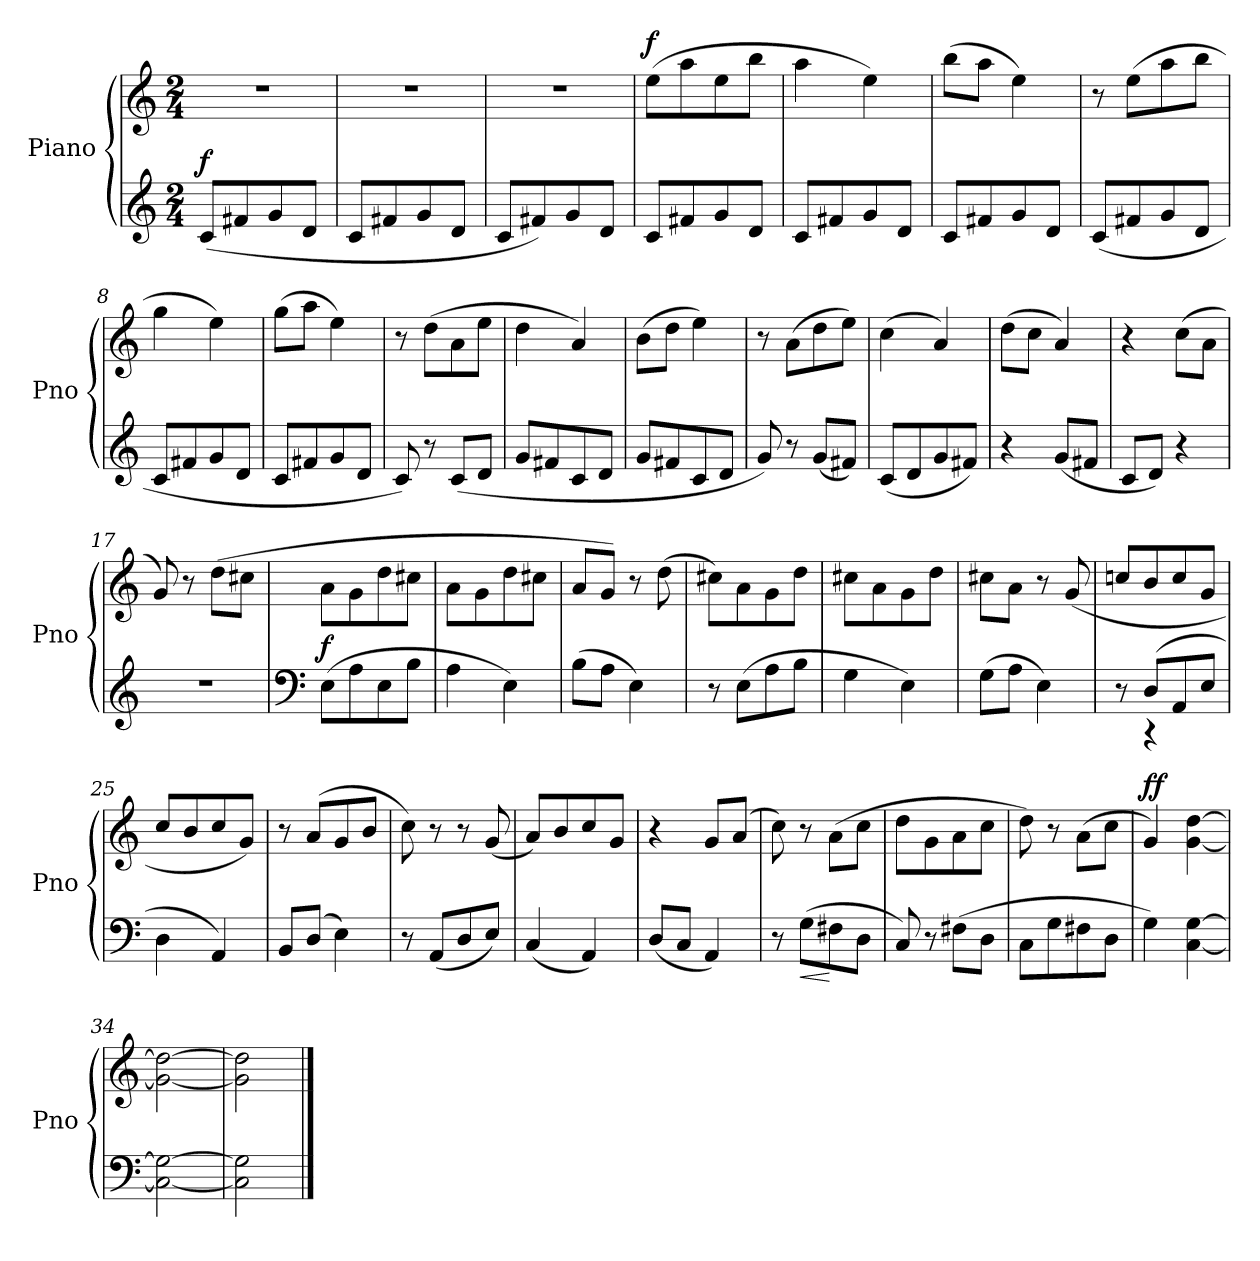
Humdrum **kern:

**kern	**dynam	**kern	**dynam
*part2	*part2	*part1	*part1
*staff2	*staff2	*staff1	*staff1
*I"Piano	*	*I"Piano	*
*I'Pno	*	*I'Pno	*
*clefG2	*	*clefG2	*
*k[]	*	*k[]	*
*M2/4	*	*M2/4	*
*MM84	*	*MM84	*
=1	=1	=1	=1
!	!LO:DY:a	!	!
(8c/L	f	2r	.
8f#X/	.	.	.
8g/	.	.	.
8d/J	.	.	.
=2	=2	=2	=2
8c/L	.	2r	.
8f#X/	.	.	.
8g/	.	.	.
8d/J	.	.	.
=3	=3	=3	=3
8c/L	.	2r	.
8f#X/)	.	.	.
8g/	.	.	.
8d/J	.	.	.
=4	=4	=4	=4
!	!	!	!LO:DY:a
8c/L	.	(8ee\L	f
8f#X/	.	8aa\	.
8g/	.	8ee\	.
8d/J	.	8bb\J	.
=5	=5	=5	=5
8c/L	.	4aa\	.
8f#X/	.	.	.
8g/	.	4ee\)	.
8d/J	.	.	.
=6	=6	=6	=6
8c/L	.	(8bb\L	.
8f#X/	.	8aa\J	.
8g/	.	4ee\)	.
8d/J	.	.	.
!!LO:LB:g=z
=7	=7	=7	=7
(8c/L	.	8r	.
8f#X/	.	(8ee\L	.
8g/	.	8aa\	.
8d/J	.	8bb\J	.
=8	=8	=8	=8
8c/L	.	4gg\	.
8f#X/	.	.	.
8g/	.	4ee\)	.
8d/J	.	.	.
=9	=9	=9	=9
8c/L	.	(8gg\L	.
8f#X/	.	8aa\J	.
8g/	.	4ee\)	.
8d/J	.	.	.
=10	=10	=10	=10
8c/)	.	8r	.
8r	.	(8dd\L	.
(8c/L	.	8a\	.
8d/J	.	8ee\J	.
=11	=11	=11	=11
8g/L	.	4dd\	.
8f#X/	.	.	.
8c/	.	4a/)	.
8d/J	.	.	.
=12	=12	=12	=12
8g/L	.	(8b\L	.
8f#X/	.	8dd\J	.
8c/	.	4ee\)	.
8d/J	.	.	.
=13	=13	=13	=13
8g/)	.	8r	.
8r	.	(8a\L	.
(8g/L	.	8dd\	.
8f#X/J)	.	8ee\J)	.
!!LO:LB:g=z
=14	=14	=14	=14
(8c/L	.	(4cc\	.
8d/	.	.	.
8g/	.	4a/)	.
8f#X/J)	.	.	.
=15	=15	=15	=15
4r	.	(8dd\L	.
.	.	8cc\J	.
(8g/L	.	4a/)	.
8f#X/J	.	.	.
=16	=16	=16	=16
8c/L	.	4r	.
8d/J)	.	.	.
4r	.	(8cc\L	.
.	.	8a\J	.
=17	=17	=17	=17
2r	.	8g/)	.
.	.	8r	.
.	.	(8dd\L	.
.	.	8cc#X\J	.
=18	=18	=18	=18
*clefF4	*	*	*
!	!LO:DY:a	!	!
(8E\L	f	8a\L	.
8A\	.	8g\	.
8E\	.	8dd\	.
8B\J	.	8cc#X\J	.
=19	=19	=19	=19
4A\	.	8a\L	.
.	.	8g\	.
4E\)	.	8dd\	.
.	.	8cc#X\J	.
=20	=20	=20	=20
(8B\L	.	8a/L	.
8A\J	.	8g/J)	.
4E\)	.	8r	.
.	.	(8dd\	.
!!LO:LB:g=z
=21	=21	=21	=21
8r	.	8cc#X\L)	.
(8E\L	.	8a\	.
8A\	.	8g\	.
8B\J	.	8dd\J	.
=22	=22	=22	=22
4G\	.	8cc#X\L	.
.	.	8a\	.
4E\)	.	8g\	.
.	.	8dd\J	.
=23	=23	=23	=23
(8G\L	.	8cc#X\L	.
8A\J	.	8a\J	.
4E\)	.	8r	.
.	.	(8g/	.
=24	=24	=24	=24
*^	*	*	*
8r	8ryy	.	8ccn/L	.
(8D/L	4r	.	8b/	.
8AA/	.	.	8cc/	.
8E/J	8ryy	.	8g/J	.
*v	*v	*	*	*
=25	=25	=25	=25
4D\	.	8cc/L	.
.	.	8b/	.
4AA/)	.	8cc/	.
.	.	8g/J)	.
=26	=26	=26	=26
8BB/L	.	8r	.
(8D/J	.	(8a/L	.
4E\)	.	8g/	.
.	.	8b/J	.
=27	=27	=27	=27
8r	.	8cc\)	.
(8AA/L	.	8r	.
8D/	.	8r	.
8E/J)	.	(8g/	.
!!LO:LB:g=z
=28	=28	=28	=28
(4C/	.	8a/L)	.
.	.	8b/	.
4AA/)	.	8cc/	.
.	.	8g/J	.
=29	=29	=29	=29
(8D/L	.	4r	.
8C/J	.	.	.
4AA/)	.	8g/L	.
.	.	(8a/J	.
=30	=30	=30	=30
8r	.	8cc\)	.
!	!LO:HP:b	!	!
(8G\L	<	8r	.
8F#X\	[	(8a\L	.
8D\J	.	8cc\J	.
=31	=31	=31	=31
8C/)	.	8dd\L	.
8r	.	8g\	.
(8F#X\L	.	8a\	.
8D\J	.	8cc\J	.
=32	=32	=32	=32
8C\L	.	8dd\)	.
8G\	.	8r	.
8F#X\	.	(8a\L	.
8D\J	.	8cc\J	.
=33	=33	=33	=33
!	!	!	!LO:DY:a
4G\)	.	4g/)	ff
[4C\ [4G\	.	[4g\ [4dd\	.
=34	=34	=34	=34
2C\_ 2G\_	.	2g\_ 2dd\_	.
=35	=35	=35	=35
2C\] 2G\]	.	2g\] 2dd\]	.
==	==	==	==
*-	*-	*-	*-
